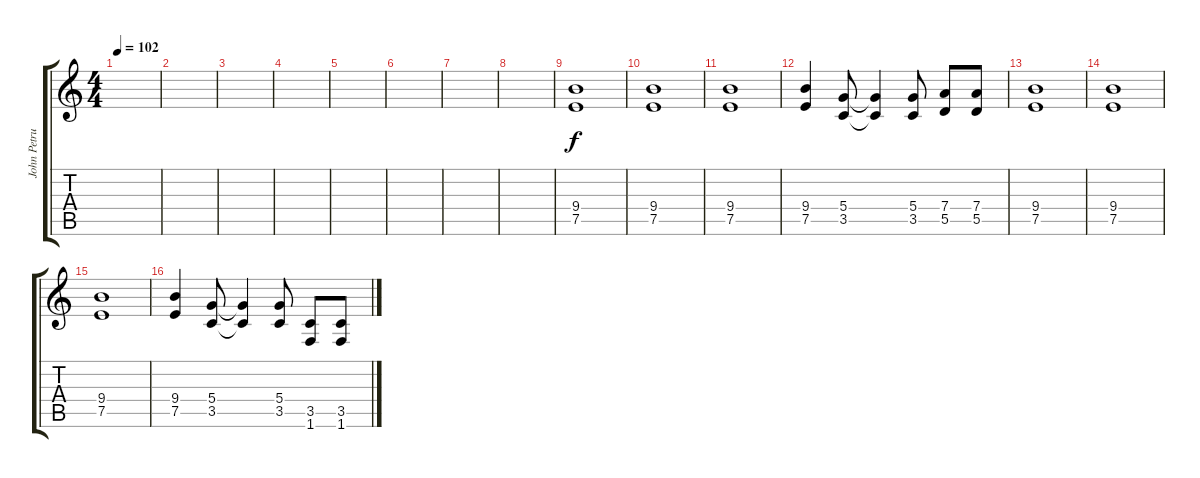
\track ("John Petrucci Electric Guitar Right" "John Petru") {instrument distortionguitar}
\staff {score tabs}
\tuning (E4 B3 G3 D3 A2 E2) {hide}
\ts (4 4)
\tempo 102
\clef g2
\ks c
|
|
|
|
|
|
|
|
(9.4 7.5).1 |
(9.4 7.5).1 |
(9.4 7.5).1 |
(9.4 7.5).4 (5.4 3.5).8 (5.4{t} 3.5{t}).4 (5.4 3.5).8 (7.4 5.5).8 (7.4 5.5).8 |
(9.4 7.5).1 |
(9.4 7.5).1 |
(9.4 7.5).1 |
(9.4 7.5).4 (5.4 3.5).8 (5.4{t} 3.5{t}).4 (5.4 3.5).8 (3.5 1.6).8 (3.5 1.6).8
